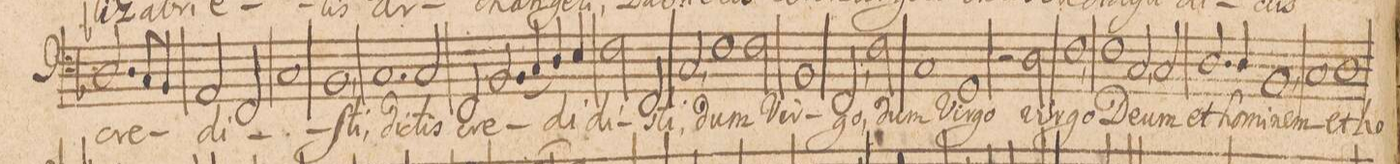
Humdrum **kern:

**kern	**text
*I"BASSVS.	*
*clefF4	*
*k[b-]	*
*met(C|)	*
*M2/1	*
2.D/	cre-
8C/L	.
8BB-/J	.
2AA/	-di-
2FF/	.
=34-	=34-
1C	.
1BB-,	-ſti;
=35-	=35-
1.C	di-
2C/	-ctis
=36-	=36-
2FF/	cre-
(<2.BB-/	.
4C/	.
4D/)	-di-
4E/	.
=37-	=37-
2F\	-di-
2FF/	.
2C,/	-sti
1F\	dum
=38-	=38-
2F\	Vir-
1BB-	.
=39-	=39-
2FF,/	-go,
2F\	dum
1C	Vir-
=40-	=40-
1GG	-go
2r	.
2D\	vir-
=41-	=41-
1F,	-go
1F	De-
=42-	=42-
2C,/	-um
2C/	et
2.D/	ho-
4D/	-mi-
=43-	=43-
1BB-,	-nem
1C	et
=44-	=44-
1D	ho-
*-	*-
